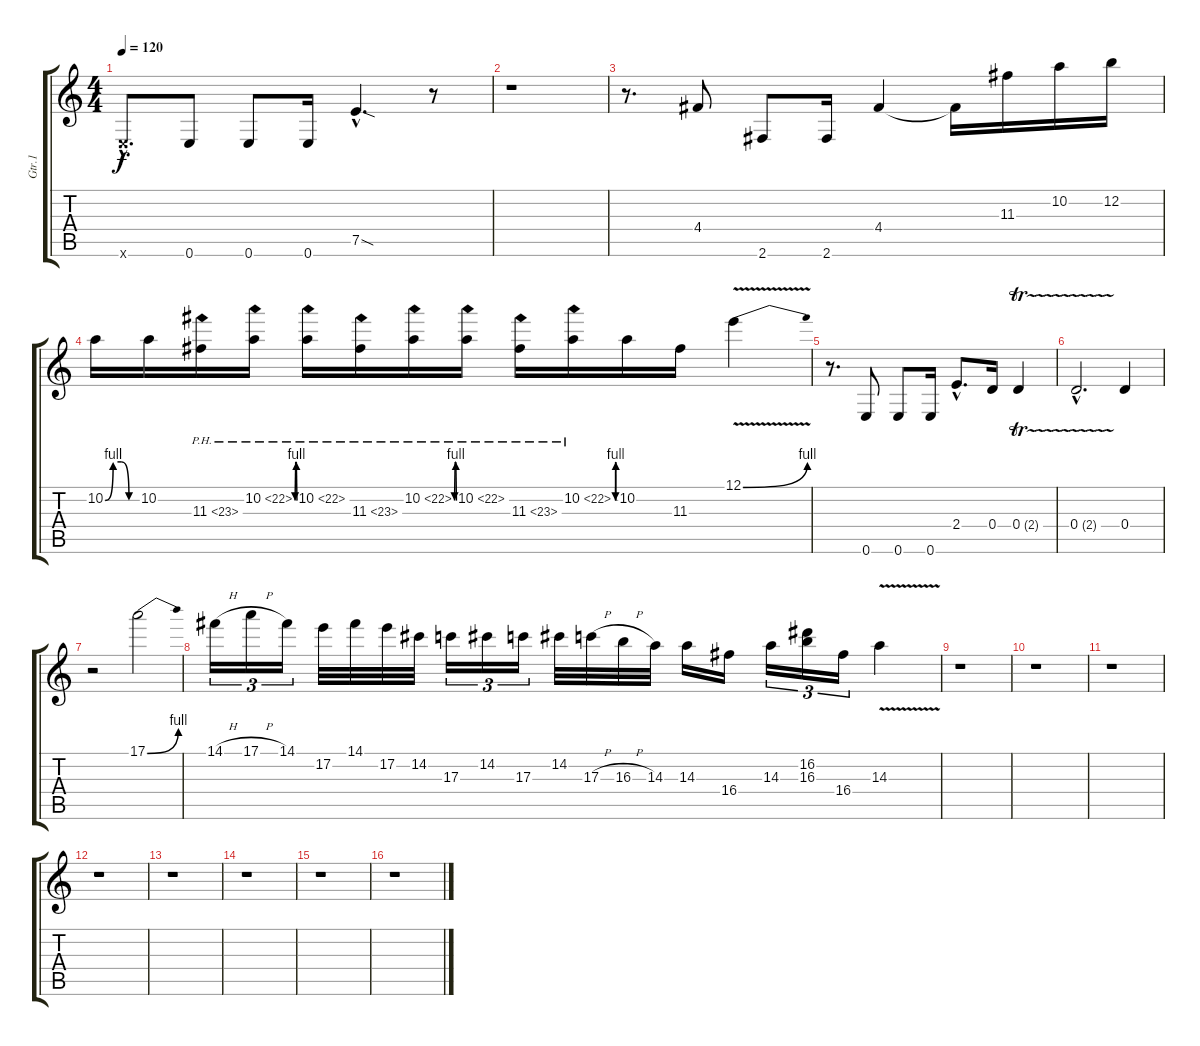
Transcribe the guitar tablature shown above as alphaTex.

\track ("Gtr.1" "Gtr.1") {instrument distortionguitar}
\staff {score tabs}
\tuning (E4 B3 G3 D3 A2 E2) {hide}
\ts (4 4)
\tempo 120
\clef g2
\ks c
0.6{hac x}.8{d dy f} 0.6.8 0.6.8 0.6.16 7.5{sod hac}.4{d} r.8 |
r.1 |
r.8{d} 4.4.8 2.6.8 2.6.16 4.4.4 4.4{t}.16 11.3.16 10.2.16 12.2.16 |
10.2{be (custom 0 0 15 4 30 4 45 0 60 0)}.16 10.2.16 11.3{ph 12}.16 10.2{be (custom 0 0 15 4 30 4 45 0 60 0) ph 12}.16 10.2{ph 12}.16 11.3{ph 12}.16 10.2{be (custom 0 0 15 4 30 4 45 0 60 0) ph 12}.16 10.2{ph 12}.16 11.3{ph 12}.16 10.2{be (custom 0 0 15 4 30 4 45 0 60 0) ph 12}.16 10.2.16 11.3.16 12.1{be (bend 0 0 60 4) v}.4 |
r.8{d} 0.6.8 0.6.8 0.6.16 2.4{hac}.8{d} 0.4.16 0.4{tr (2 16)}.4 |
0.4{tr (2 16) hac}.2{d} 0.4.4 |
r.2 17.1{be (bend 0 0 60 4)}.2 |
14.1{h}.16{tu (3 2)} 17.1{h}.16{tu (3 2)} 14.1.16{tu (3 2)} 17.2.32 14.1.32 17.2.32 14.2.32 17.3.16{tu (3 2)} 14.2.16{tu (3 2)} 17.3.16{tu (3 2)} 14.2.32 17.3{h}.32 16.3{h}.32 14.3.32 14.3.16 16.4.16 14.3.16{tu (3 2)} (16.2 16.3).16{tu (3 2)} 16.4.16{tu (3 2)} 14.3{v}.4 |
r.1 |
r.1 |
r.1 |
r.1 |
r.1 |
r.1 |
r.1 |
r.1
